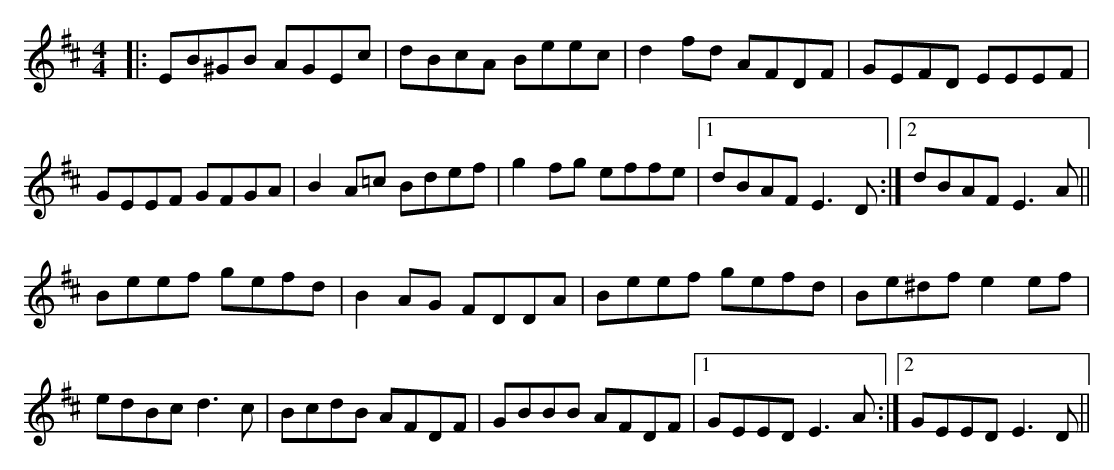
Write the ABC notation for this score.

X:1
M:4/4
K:Edor
|:EB^GB AGEc|dBcA Beec|d2 fd AFDF|GEFD EEEF|
GEEF GFGA|B2 A=c Bdef|g2 fg effe|1 dBAF E3 D:|2 dBAF E3 A||
Beef gefd|B2 AG FDDA|Beef gefd|Be^df e2 ef|
edBc d3c|BcdB AFDF|GBBB AFDF|1 GEED E3 A:|2 GEED E3 D||
